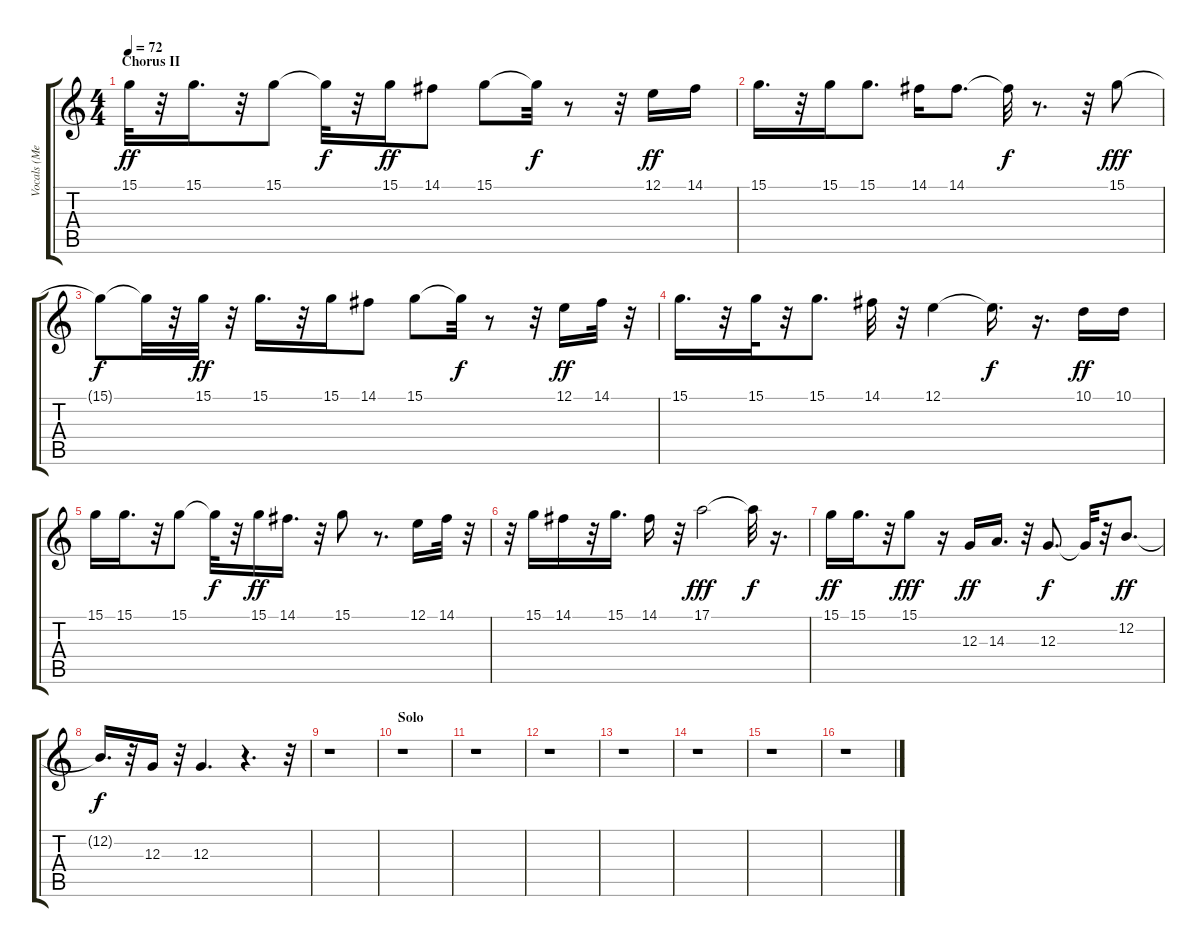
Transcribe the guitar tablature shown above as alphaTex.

\track ("Vocals (Mercury)" "Vocals (Me") {instrument trombone}
\staff {score tabs}
\tuning (E4 B3 G3 D3 A2 E2) {hide}
\ts (4 4)
\section ("" "Chorus II")
\tempo 72
\clef g2
\ks c
15.1.32{dy ff} r.32 15.1.16{d} r.32 15.1.8 15.1{t}.32{dy f} r.32 15.1.16{dy ff} 14.1.8 15.1.8 15.1{t}.32{dy f} r.8 r.32 12.1.16{dy ff} 14.1.16 |
15.1.16{d} r.32 15.1.16 15.1.8{d} 14.1.16 14.1.8{d} 14.1{t}.32{dy f} r.8{d} r.32 15.1.8{dy fff} |
15.1{t}.8{dy f} 15.1{t}.32 r.32 15.1.32{dy ff} r.32 15.1.16{d} r.32 15.1.16 14.1.8 15.1.8 15.1{t}.32{dy f} r.8 r.32 12.1.16{dy ff} 14.1.32 r.32 |
15.1.16{d} r.32 15.1.32 r.32 15.1.8{d} 14.1.32 r.32 12.1.4 12.1{t}.16{d dy f} r.16{d} 10.1.16{dy ff} 10.1.16 |
15.1.16 15.1.16{d} r.32 15.1.8 15.1{t}.32{dy f} r.32 15.1.16{dy ff} 14.1.16{d} r.32 15.1.8 r.8{d} 12.1.16 14.1.32 r.32 |
r.32 15.1.16 14.1.16 r.32 15.1.16{d} 14.1.16 r.32 17.1.2{dy fff} 17.1{t}.32{dy f} r.16{d} |
15.1.16{dy ff} 15.1.16{d} r.32 15.1.8{dy fff} r.16 12.3.16{dy ff} 14.3.16{d} r.32 12.3.8{d dy f} 12.3{t}.32 r.32 12.2.8{d dy ff} |
12.2{t}.16{d dy f} r.32 12.3.16 r.32 12.3.4{d} r.4{d} r.32 |
r.1 |
\section ("" "Solo")
r.1 |
r.1 |
r.1 |
r.1 |
r.1 |
r.1 |
r.1
